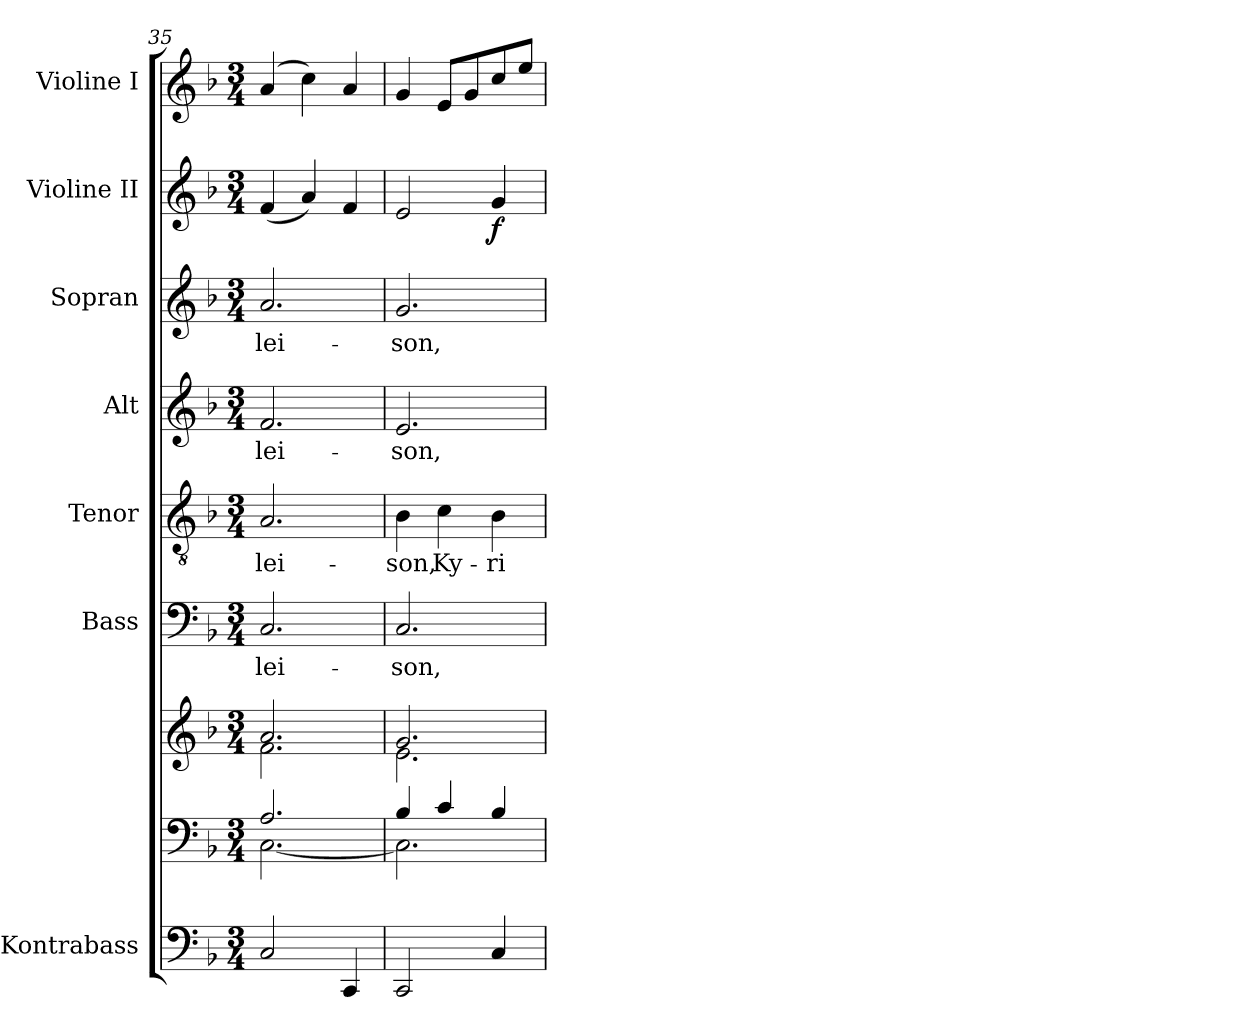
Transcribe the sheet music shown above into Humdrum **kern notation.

**kern	**kern	**kern	**kern	**text	**kern	**text	**kern	**text	**kern	**text	**kern	**dynam	**kern
*part8	*part7	*part7	*part6	*part6	*part5	*part5	*part4	*part4	*part3	*part3	*part2	*part2	*part1
*staff9	*staff8	*staff7	*staff6	*staff6	*staff5	*staff5	*staff4	*staff4	*staff3	*staff3	*staff2	*staff2	*staff1
*I"Kontrabass	*	*	*I"Bass	*	*I"Tenor	*	*I"Alt	*	*I"Sopran	*	*I"Violine II	*	*I"Violine I
*I'Kb.	*	*	*I'B.	*	*I'T.	*	*I'A.	*	*I'S.	*	*I'Vl. II	*	*I'Vl. I
*clefF4	*clefF4	*clefG2	*clefF4	*	*clefGv2	*	*clefG2	*	*clefG2	*	*clefG2	*	*clefG2
*ITrd7c12	*	*	*	*	*	*	*	*	*	*	*	*	*
*k[b-]	*k[b-]	*k[b-]	*k[b-]	*	*k[b-]	*	*k[b-]	*	*k[b-]	*	*k[b-]	*	*k[b-]
*F:	*F:	*F:	*F:	*	*F:	*	*F:	*	*F:	*	*F:	*	*F:
*M3/4	*M3/4	*M3/4	*M3/4	*	*M3/4	*	*M3/4	*	*M3/4	*	*M3/4	*	*M3/4
=35	=35	=35	=35	=35	=35	=35	=35	=35	=35	=35	=35	=35	=35
*	*^	*^	*	*	*	*	*	*	*	*	*	*	*
!	!	!	!	!	!	!LO:LY:b	!	!LO:LY:b	!	!LO:LY:b	!	!LO:LY:b	!	!	!
2CC/	2.A/	[<2.C\	2.a/	2.f\	2.C/	-lei-	2.A/	-lei-	2.f/	-lei-	2.a/	-lei-	(<4f/	.	(4a/
.	.	.	.	.	.	.	.	.	.	.	.	.	4a/)	.	4cc\)
4CCC/	.	.	.	.	.	.	.	.	.	.	.	.	4f/	.	4a/
=36	=36	=36	=36	=36	=36	=36	=36	=36	=36	=36	=36	=36	=36	=36	=36
!	!	!	!	!	!	!LO:LY:b	!	!LO:LY:b	!	!LO:LY:b	!	!LO:LY:b	!	!	!
2CCC/	4B-/	2.C\]	2.g/	2.e\	2.C/	-son,	4B-\	-son,	2.e/	-son,	2.g/	-son,	2e/	.	4g/
!	!	!	!	!	!	!	!	!LO:LY:b	!	!	!	!	!	!	!
.	4c/	.	.	.	.	.	4c\	Ky-	.	.	.	.	.	.	8e/L
.	.	.	.	.	.	.	.	.	.	.	.	.	.	.	8g/
!	!	!	!	!	!	!	!	!LO:LY:b	!	!	!	!	!	!LO:DY:b	!
4CC/	4B-/	.	.	.	.	.	4B-\	-ri-	.	.	.	.	4g/	f	8cc/
.	.	.	.	.	.	.	.	.	.	.	.	.	.	.	8ee/J
*	*v	*v	*	*	*	*	*	*	*	*	*	*	*	*	*
*	*	*v	*v	*	*	*	*	*	*	*	*	*	*	*
=	=	=	=	=	=	=	=	=	=	=	=	=	=
*-	*-	*-	*-	*-	*-	*-	*-	*-	*-	*-	*-	*-	*-
